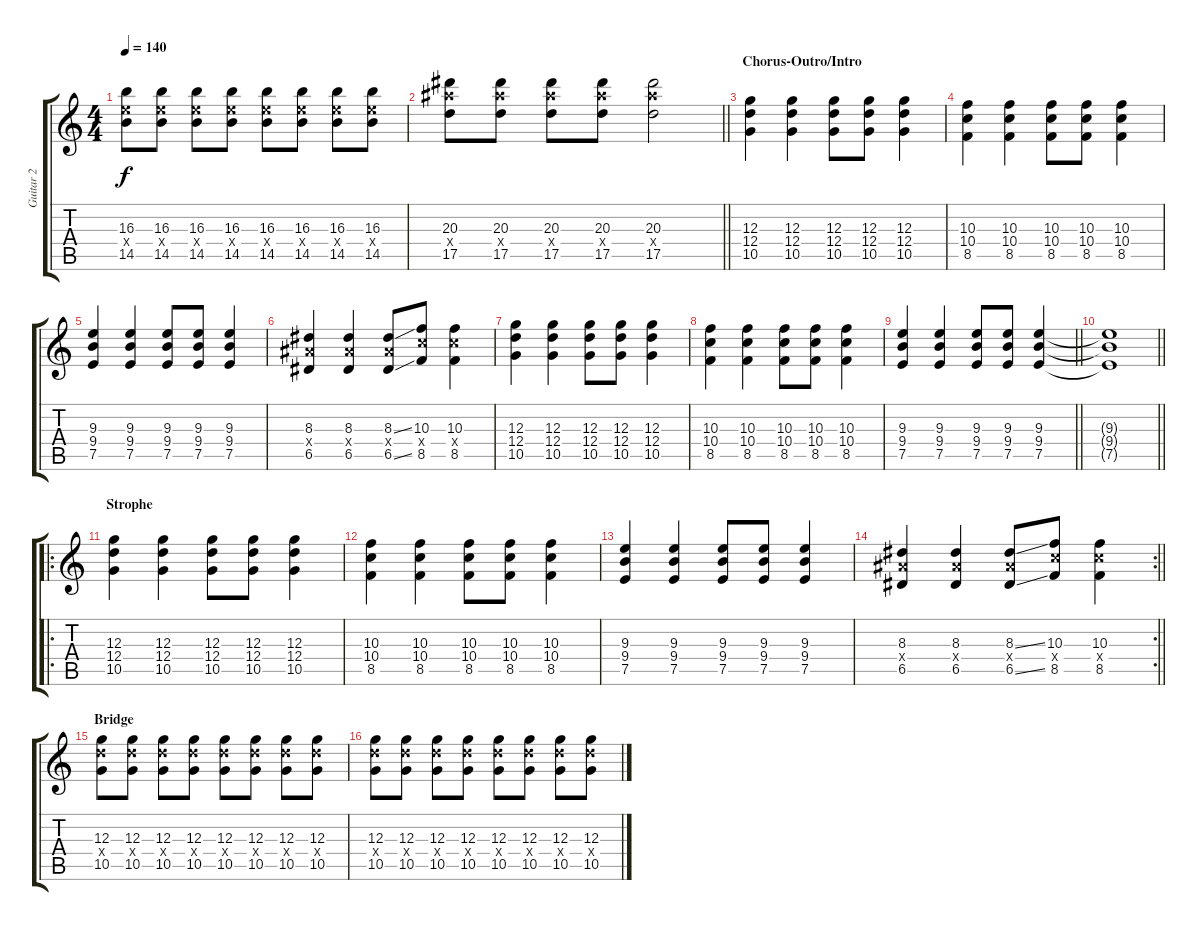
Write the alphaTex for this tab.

\track ("Guitar 2" "Guitar 2") {instrument overdrivenguitar}
\staff {score tabs}
\tuning (E4 B3 G3 D3 A2 E2) {hide}
\ts (4 4)
\tempo 140
\clef g2
\ks c
(16.3 14.4{x} 14.5).8{dy f} (16.3 14.4{x} 14.5).8 (16.3 14.4{x} 14.5).8 (16.3 14.4{x} 14.5).8 (16.3 14.4{x} 14.5).8 (16.3 14.4{x} 14.5).8 (16.3 14.4{x} 14.5).8 (16.3 14.4{x} 14.5).8 |
\barLineRight lightlight
(20.3 20.4{x} 17.5).8 (20.3 20.4{x} 17.5).8 (20.3 20.4{x} 17.5).8 (20.3 20.4{x} 17.5).8 (20.3 20.4{x} 17.5).2 |
\section ("" "Chorus-Outro/Intro")
(12.3 12.4 10.5).4 (12.3 12.4 10.5).4 (12.3 12.4 10.5).8 (12.3 12.4 10.5).8 (12.3 12.4 10.5).4 |
(10.3 10.4 8.5).4 (10.3 10.4 8.5).4 (10.3 10.4 8.5).8 (10.3 10.4 8.5).8 (10.3 10.4 8.5).4 |
(9.3 9.4 7.5).4 (9.3 9.4 7.5).4 (9.3 9.4 7.5).8 (9.3 9.4 7.5).8 (9.3 9.4 7.5).4 |
(8.3 8.4{x} 6.5).4 (8.3 8.4{x} 6.5).4 (8.3{ss} 8.4{x} 6.5{ss}).8 (10.3 10.4{x} 8.5).8 (10.3 10.4{x} 8.5).4 |
(12.3 12.4 10.5).4 (12.3 12.4 10.5).4 (12.3 12.4 10.5).8 (12.3 12.4 10.5).8 (12.3 12.4 10.5).4 |
(10.3 10.4 8.5).4 (10.3 10.4 8.5).4 (10.3 10.4 8.5).8 (10.3 10.4 8.5).8 (10.3 10.4 8.5).4 |
\barLineRight lightlight
(9.3 9.4 7.5).4 (9.3 9.4 7.5).4 (9.3 9.4 7.5).8 (9.3 9.4 7.5).8 (9.3 9.4 7.5).4 |
\barLineRight lightlight
(9.3{t} 9.4{t} 7.5{t}).1 |
\ro
\section ("" "Strophe")
(12.3 12.4 10.5).4 (12.3 12.4 10.5).4 (12.3 12.4 10.5).8 (12.3 12.4 10.5).8 (12.3 12.4 10.5).4 |
(10.3 10.4 8.5).4 (10.3 10.4 8.5).4 (10.3 10.4 8.5).8 (10.3 10.4 8.5).8 (10.3 10.4 8.5).4 |
(9.3 9.4 7.5).4 (9.3 9.4 7.5).4 (9.3 9.4 7.5).8 (9.3 9.4 7.5).8 (9.3 9.4 7.5).4 |
\rc 2
\barLineRight lightlight
(8.3 8.4{x} 6.5).4 (8.3 8.4{x} 6.5).4 (8.3{ss} 8.4{x} 6.5{ss}).8 (10.3 10.4{x} 8.5).8 (10.3 10.4{x} 8.5).4 |
\section ("" "Bridge")
(12.3 12.4{x} 10.5).8 (12.3 12.4{x} 10.5).8 (12.3 12.4{x} 10.5).8 (12.3 12.4{x} 10.5).8 (12.3 12.4{x} 10.5).8 (12.3 12.4{x} 10.5).8 (12.3 12.4{x} 10.5).8 (12.3 12.4{x} 10.5).8 |
(12.3 12.4{x} 10.5).8 (12.3 12.4{x} 10.5).8 (12.3 12.4{x} 10.5).8 (12.3 12.4{x} 10.5).8 (12.3 12.4{x} 10.5).8 (12.3 12.4{x} 10.5).8 (12.3 12.4{x} 10.5).8 (12.3 12.4{x} 10.5).8
